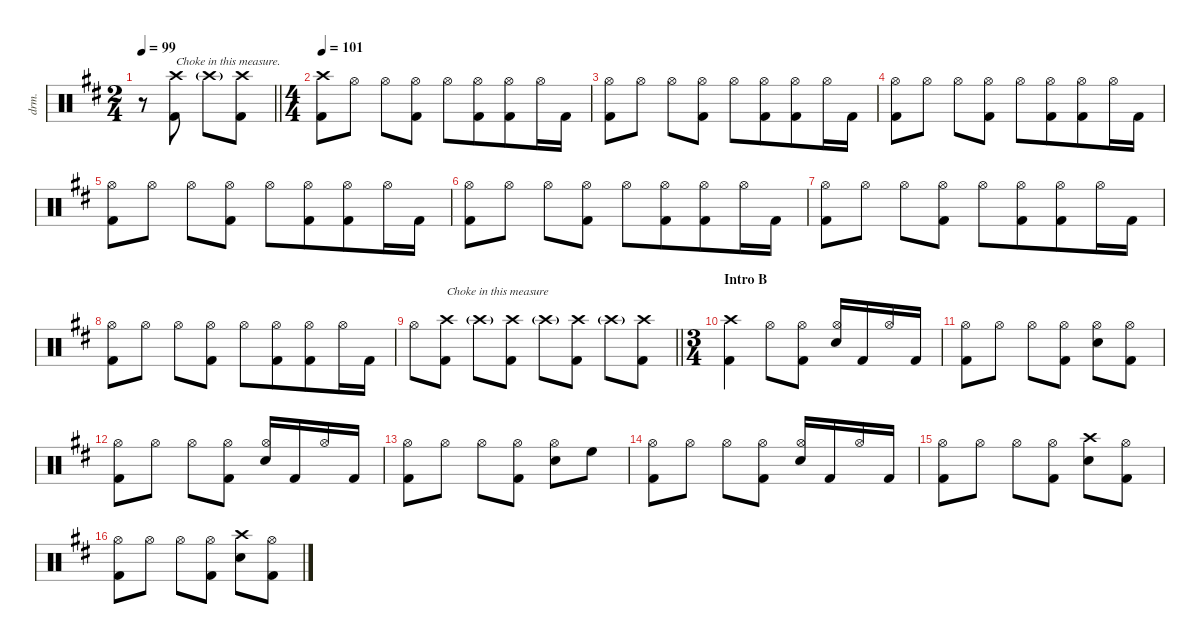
\defaultSystemsLayout 4
\hideDynamics
\bracketExtendMode nobrackets
\otherSystemsTrackNameOrientation horizontal
\track ("Lars Ulrich" "drm.") {defaultSystemsLayout 4 instrument percussion}
\staff {score}
\articulation defaults
\ts (2 4)
\beaming (8 2 2)
\tempo 99
\clef neutral
\barLineRight lightlight
\ks bminor
r.8{dy f beam Down} ("Crash high (hit)"{acc forcenatural} "Kick (hit) 2"{acc forcenatural}).8{txt "Choke in this measure." beam Down} "Crash high (hit)"{g acc forcenatural}.8{dy pp beam Down} ("Crash high (hit)"{acc forcenatural} "Kick (hit) 2"{acc forcenatural}).8{dy f beam Down} |
\ts (4 4)
\beaming (8 2 2 4)
\tempo 101
("Crash high (hit)"{acc forcenatural} "Kick (hit) 2"{acc forcenatural}).8{beam Down} "Hi-Hat (open)"{acc forcenatural}.8{dy mp beam Down} "Hi-Hat (open)"{acc forcenatural}.8{beam Down} ("Hi-Hat (open)"{acc forcenatural} "Kick (hit) 2"{acc forcenatural}).8{beam Down} "Hi-Hat (open)"{acc forcenatural}.8{beam Down} ("Hi-Hat (open)"{acc forcenatural} "Kick (hit) 2"{acc forcenatural}).8{beam Down} ("Hi-Hat (open)"{acc forcenatural} "Kick (hit) 2"{acc forcenatural}).8{beam Down} "Hi-Hat (open)"{acc forcenatural}.16{beam Down} "Kick (hit) 2"{acc forcenatural}.16{dy fff beam Down} |
("Hi-Hat (open)"{acc forcenatural} "Kick (hit) 2"{acc forcenatural}).8{dy mp beam Down} "Hi-Hat (open)"{acc forcenatural}.8{beam Down} "Hi-Hat (open)"{acc forcenatural}.8{beam Down} ("Hi-Hat (open)"{acc forcenatural} "Kick (hit) 2"{acc forcenatural}).8{beam Down} "Hi-Hat (open)"{acc forcenatural}.8{beam Down} ("Hi-Hat (open)"{acc forcenatural} "Kick (hit) 2"{acc forcenatural}).8{beam Down} ("Hi-Hat (open)"{acc forcenatural} "Kick (hit) 2"{acc forcenatural}).8{beam Down} "Hi-Hat (open)"{acc forcenatural}.16{beam Down} "Kick (hit) 2"{acc forcenatural}.16{dy fff beam Down} |
("Hi-Hat (open)"{acc forcenatural} "Kick (hit) 2"{acc forcenatural}).8{dy mp beam Down} "Hi-Hat (open)"{acc forcenatural}.8{beam Down} "Hi-Hat (open)"{acc forcenatural}.8{beam Down} ("Hi-Hat (open)"{acc forcenatural} "Kick (hit) 2"{acc forcenatural}).8{beam Down} "Hi-Hat (open)"{acc forcenatural}.8{beam Down} ("Hi-Hat (open)"{acc forcenatural} "Kick (hit) 2"{acc forcenatural}).8{beam Down} ("Hi-Hat (open)"{acc forcenatural} "Kick (hit) 2"{acc forcenatural}).8{beam Down} "Hi-Hat (open)"{acc forcenatural}.16{beam Down} "Kick (hit) 2"{acc forcenatural}.16{dy fff beam Down} |
("Hi-Hat (open)"{acc forcenatural} "Kick (hit) 2"{acc forcenatural}).8{dy mp beam Down} "Hi-Hat (open)"{acc forcenatural}.8{beam Down} "Hi-Hat (open)"{acc forcenatural}.8{beam Down} ("Hi-Hat (open)"{acc forcenatural} "Kick (hit) 2"{acc forcenatural}).8{beam Down} "Hi-Hat (open)"{acc forcenatural}.8{beam Down} ("Hi-Hat (open)"{acc forcenatural} "Kick (hit) 2"{acc forcenatural}).8{beam Down} ("Hi-Hat (open)"{acc forcenatural} "Kick (hit) 2"{acc forcenatural}).8{beam Down} "Hi-Hat (open)"{acc forcenatural}.16{beam Down} "Kick (hit) 2"{acc forcenatural}.16{dy fff beam Down} |
("Hi-Hat (open)"{acc forcenatural} "Kick (hit) 2"{acc forcenatural}).8{dy mp beam Down} "Hi-Hat (open)"{acc forcenatural}.8{beam Down} "Hi-Hat (open)"{acc forcenatural}.8{beam Down} ("Hi-Hat (open)"{acc forcenatural} "Kick (hit) 2"{acc forcenatural}).8{beam Down} "Hi-Hat (open)"{acc forcenatural}.8{beam Down} ("Hi-Hat (open)"{acc forcenatural} "Kick (hit) 2"{acc forcenatural}).8{beam Down} ("Hi-Hat (open)"{acc forcenatural} "Kick (hit) 2"{acc forcenatural}).8{beam Down} "Hi-Hat (open)"{acc forcenatural}.16{beam Down} "Kick (hit) 2"{acc forcenatural}.16{dy fff beam Down} |
("Hi-Hat (open)"{acc forcenatural} "Kick (hit) 2"{acc forcenatural}).8{dy mp beam Down} "Hi-Hat (open)"{acc forcenatural}.8{beam Down} "Hi-Hat (open)"{acc forcenatural}.8{beam Down} ("Hi-Hat (open)"{acc forcenatural} "Kick (hit) 2"{acc forcenatural}).8{beam Down} "Hi-Hat (open)"{acc forcenatural}.8{beam Down} ("Hi-Hat (open)"{acc forcenatural} "Kick (hit) 2"{acc forcenatural}).8{beam Down} ("Hi-Hat (open)"{acc forcenatural} "Kick (hit) 2"{acc forcenatural}).8{beam Down} "Hi-Hat (open)"{acc forcenatural}.16{beam Down} "Kick (hit) 2"{acc forcenatural}.16{dy fff beam Down} |
("Hi-Hat (open)"{acc forcenatural} "Kick (hit) 2"{acc forcenatural}).8{dy mp beam Down} "Hi-Hat (open)"{acc forcenatural}.8{beam Down} "Hi-Hat (open)"{acc forcenatural}.8{beam Down} ("Hi-Hat (open)"{acc forcenatural} "Kick (hit) 2"{acc forcenatural}).8{beam Down} "Hi-Hat (open)"{acc forcenatural}.8{beam Down} ("Hi-Hat (open)"{acc forcenatural} "Kick (hit) 2"{acc forcenatural}).8{beam Down} ("Hi-Hat (open)"{acc forcenatural} "Kick (hit) 2"{acc forcenatural}).8{beam Down} "Hi-Hat (open)"{acc forcenatural}.16{beam Down} "Kick (hit) 2"{acc forcenatural}.16{dy fff beam Down} |
\beaming (8 2 2 2 2)
\barLineRight lightlight "Hi-Hat (open)"{acc forcenatural}.8{dy mp beam Down}
("Crash high (hit)"{acc forcenatural} "Kick (hit) 2"{acc forcenatural}).8{txt "Choke in this measure" dy f beam Down} "Crash high (hit)"{g acc forcenatural}.8{dy pp beam Down} ("Crash high (hit)"{acc forcenatural} "Kick (hit) 2"{acc forcenatural}).8{dy f beam Down} "Crash high (hit)"{g acc forcenatural}.8{dy pp beam Down} ("Crash high (hit)"{acc forcenatural} "Kick (hit) 2"{acc forcenatural}).8{dy f beam Down} "Crash high (hit)"{g acc forcenatural}.8{dy pp beam Down} ("Crash high (hit)"{acc forcenatural} "Kick (hit) 2"{acc forcenatural}).8{dy f beam Down} |
\ts (3 4)
\beaming (8 2 2 2)
\section ("" "Intro B")
("Crash high (hit)"{acc forcenatural} "Kick (hit) 2"{acc forcenatural}).4{beam Down} "Hi-Hat (open)"{acc forcenatural}.8{dy mf beam Down} ("Hi-Hat (open)"{acc forcenatural} "Kick (hit) 2"{acc forcenatural}).8{beam Down} ("Hi-Hat (open)"{acc forcenatural} "Snare (hit) 2"{acc forcenatural}).16{beam Up} "Kick (hit) 2"{acc forcenatural}.16{dy fff beam Up} "Hi-Hat (open)"{acc forcenatural}.16{dy mf beam Up} "Kick (hit) 2"{acc forcenatural}.16{dy fff beam Up} |
("Hi-Hat (open)"{acc forcenatural} "Kick (hit) 2"{acc forcenatural}).8{dy mf beam Down} "Hi-Hat (open)"{acc forcenatural}.8{beam Down} "Hi-Hat (open)"{acc forcenatural}.8{beam Down} ("Hi-Hat (open)"{acc forcenatural} "Kick (hit) 2"{acc forcenatural}).8{beam Down} ("Hi-Hat (open)"{acc forcenatural} "Snare (hit) 2"{acc forcenatural}).8{beam Down} ("Hi-Hat (open)"{acc forcenatural} "Kick (hit) 2"{acc forcenatural}).8{beam Down} |
("Hi-Hat (open)"{acc forcenatural} "Kick (hit) 2"{acc forcenatural}).8{beam Down} "Hi-Hat (open)"{acc forcenatural}.8{beam Down} "Hi-Hat (open)"{acc forcenatural}.8{beam Down} ("Hi-Hat (open)"{acc forcenatural} "Kick (hit) 2"{acc forcenatural}).8{beam Down} ("Hi-Hat (open)"{acc forcenatural} "Snare (hit) 2"{acc forcenatural}).16{beam Up} "Kick (hit) 2"{acc forcenatural}.16{dy fff beam Up} "Hi-Hat (open)"{acc forcenatural}.16{dy mf beam Up} "Kick (hit) 2"{acc forcenatural}.16{dy fff beam Up} |
("Hi-Hat (open)"{acc forcenatural} "Kick (hit) 2"{acc forcenatural}).8{dy mf beam Down} "Hi-Hat (open)"{acc forcenatural}.8{beam Down} "Hi-Hat (open)"{acc forcenatural}.8{beam Down} ("Hi-Hat (open)"{acc forcenatural} "Kick (hit) 2"{acc forcenatural}).8{beam Down} ("Hi-Hat (open)"{acc forcenatural} "Snare (hit) 2"{acc forcenatural}).8{beam Down} "High Floor Tom (hit)"{acc forcenatural}.8{dy fff beam Down} |
("Hi-Hat (open)"{acc forcenatural} "Kick (hit) 2"{acc forcenatural}).8{dy mf beam Down} "Hi-Hat (open)"{acc forcenatural}.8{beam Down} "Hi-Hat (open)"{acc forcenatural}.8{beam Down} ("Hi-Hat (open)"{acc forcenatural} "Kick (hit) 2"{acc forcenatural}).8{beam Down} ("Hi-Hat (open)"{acc forcenatural} "Snare (hit) 2"{acc forcenatural}).16{beam Up} "Kick (hit) 2"{acc forcenatural}.16{dy fff beam Up} "Hi-Hat (open)"{acc forcenatural}.16{dy mf beam Up} "Kick (hit) 2"{acc forcenatural}.16{dy fff beam Up} |
("Hi-Hat (open)"{acc forcenatural} "Kick (hit) 2"{acc forcenatural}).8{dy mf beam Down} "Hi-Hat (open)"{acc forcenatural}.8{beam Down} "Hi-Hat (open)"{acc forcenatural}.8{beam Down} ("Hi-Hat (open)"{acc forcenatural} "Kick (hit) 2"{acc forcenatural}).8{beam Down} ("Crash high (hit)"{acc forcenatural} "Snare (hit) 2"{acc forcenatural}).8{dy f beam Down} ("Hi-Hat (open)"{acc forcenatural} "Kick (hit) 2"{acc forcenatural}).8{dy mf beam Down} |
("Hi-Hat (open)"{acc forcenatural} "Kick (hit) 2"{acc forcenatural}).8{beam Down} "Hi-Hat (open)"{acc forcenatural}.8{beam Down} "Hi-Hat (open)"{acc forcenatural}.8{beam Down} ("Hi-Hat (open)"{acc forcenatural} "Kick (hit) 2"{acc forcenatural}).8{beam Down} ("Crash high (hit)"{acc forcenatural} "Snare (hit) 2"{acc forcenatural}).8{dy f beam Down} ("Hi-Hat (open)"{acc forcenatural} "Kick (hit) 2"{acc forcenatural}).8{dy mf beam Down}
